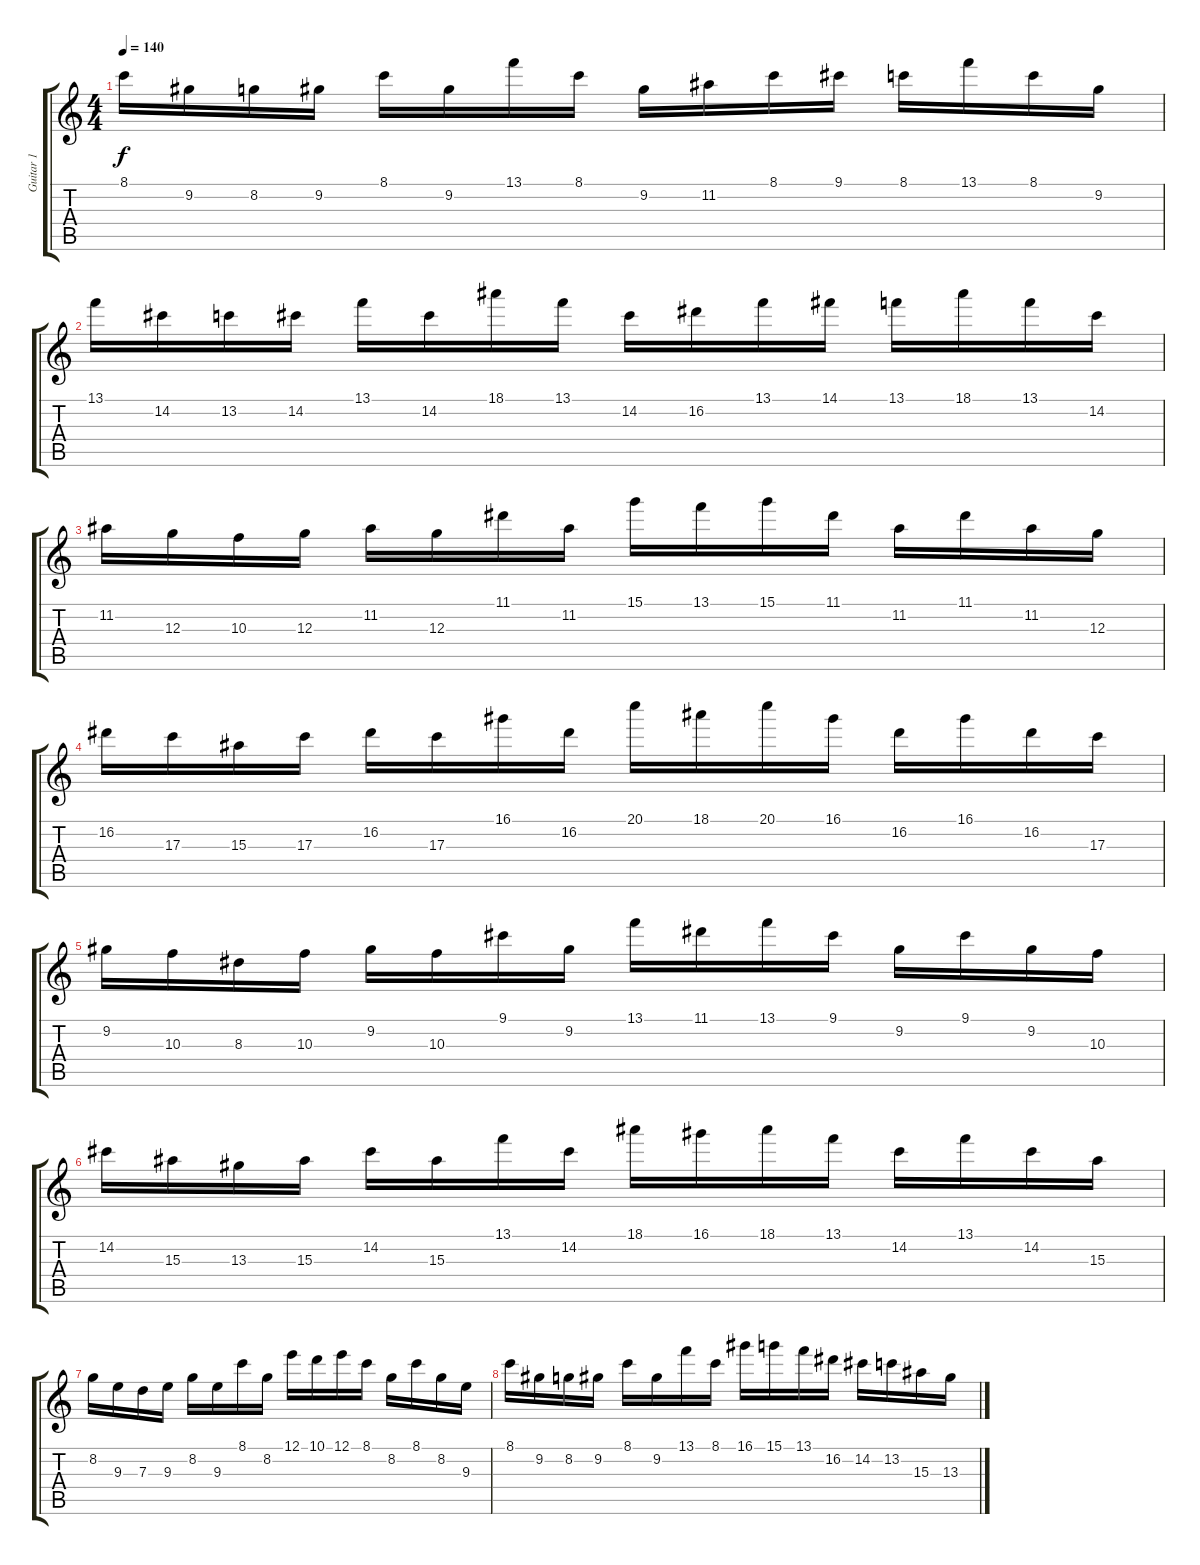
\track ("Guitar 1" "Guitar 1") {instrument distortionguitar}
\staff {score tabs}
\tuning (E4 B3 G3 D3 A2 E2) {hide}
\ts (4 4)
\tempo 140
\clef g2
\ks c
8.1.16{dy f} 9.2.16 8.2.16 9.2.16 8.1.16 9.2.16 13.1.16 8.1.16 9.2.16 11.2.16 8.1.16 9.1.16 8.1.16 13.1.16 8.1.16 9.2.16 |
13.1.16 14.2.16 13.2.16 14.2.16 13.1.16 14.2.16 18.1.16 13.1.16 14.2.16 16.2.16 13.1.16 14.1.16 13.1.16 18.1.16 13.1.16 14.2.16 |
11.2.16 12.3.16 10.3.16 12.3.16 11.2.16 12.3.16 11.1.16 11.2.16 15.1.16 13.1.16 15.1.16 11.1.16 11.2.16 11.1.16 11.2.16 12.3.16 |
16.2.16 17.3.16 15.3.16 17.3.16 16.2.16 17.3.16 16.1.16 16.2.16 20.1.16 18.1.16 20.1.16 16.1.16 16.2.16 16.1.16 16.2.16 17.3.16 |
9.2.16 10.3.16 8.3.16 10.3.16 9.2.16 10.3.16 9.1.16 9.2.16 13.1.16 11.1.16 13.1.16 9.1.16 9.2.16 9.1.16 9.2.16 10.3.16 |
14.2.16 15.3.16 13.3.16 15.3.16 14.2.16 15.3.16 13.1.16 14.2.16 18.1.16 16.1.16 18.1.16 13.1.16 14.2.16 13.1.16 14.2.16 15.3.16 |
8.2.16 9.3.16 7.3.16 9.3.16 8.2.16 9.3.16 8.1.16 8.2.16 12.1.16 10.1.16 12.1.16 8.1.16 8.2.16 8.1.16 8.2.16 9.3.16 |
8.1.16 9.2.16 8.2.16 9.2.16 8.1.16 9.2.16 13.1.16 8.1.16 16.1.16 15.1.16 13.1.16 16.2.16 14.2.16 13.2.16 15.3.16 13.3.16
